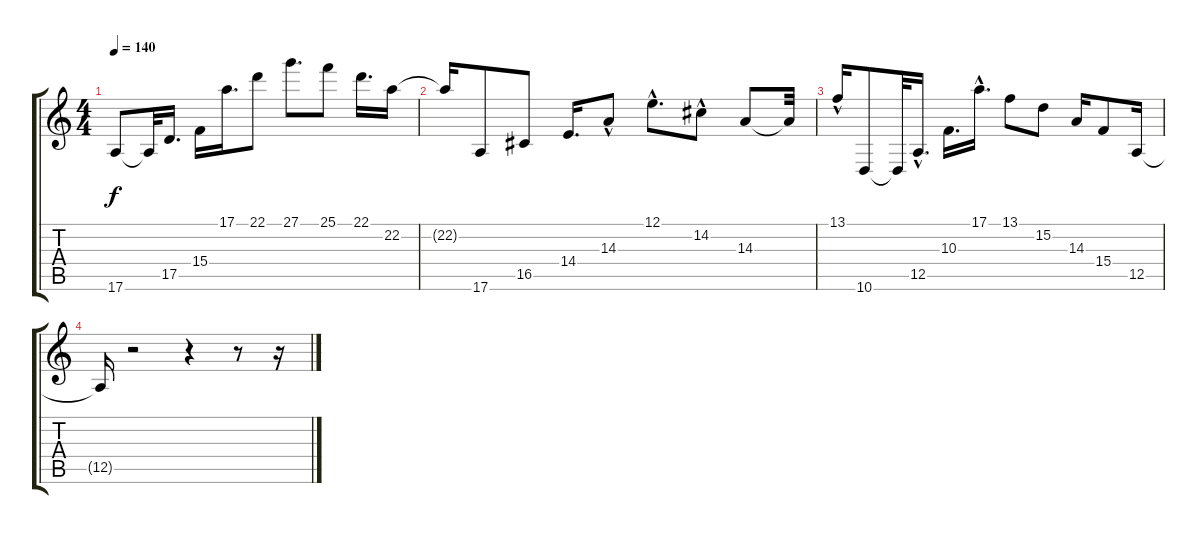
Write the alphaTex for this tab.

\track "" {instrument acousticgrandpiano}
\staff {score tabs}
\tuning (E4 B3 G3 D3 A2 E2) {hide}
\ts (4 4)
\tempo 140
\clef g2
\ks c
17.6.8{dy f} 17.6{t}.32 17.5.16{d} 15.4.16 17.1.16{d} 22.1.8 27.1.8{d} 25.1.8 22.1.16{d} 22.2.16 |
22.2{t}.16 17.6.8 16.5.8 14.4.16{d} 14.3{hac}.8 12.1{hac}.8{d} 14.2{hac}.8 14.3.8 14.3{t}.32 |
13.1{hac}.16 10.6.8 10.6{t}.32 12.5{hac}.16{d} 10.3.16{d} 17.1{hac}.16{d} 13.1.8 15.2.8 14.3.16 15.4.8 12.5.16 |
12.5{t}.16 r.2 r.4 r.8 r.16
